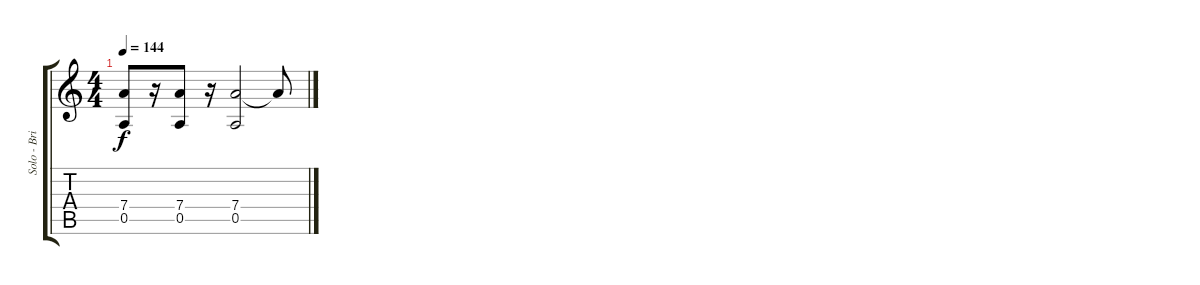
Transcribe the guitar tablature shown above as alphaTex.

\track ("Solo - Brian Tatler" "Solo - Bri") {instrument overdrivenguitar}
\staff {score tabs}
\tuning (E4 B3 G3 D3 A2 E2) {hide}
\ts (4 4)
\tempo 144
\clef g2
\ks c
(7.4 0.5).8{dy f} r.16 (7.4 0.5).8 r.16 (7.4 0.5).2 7.4{t}.8
